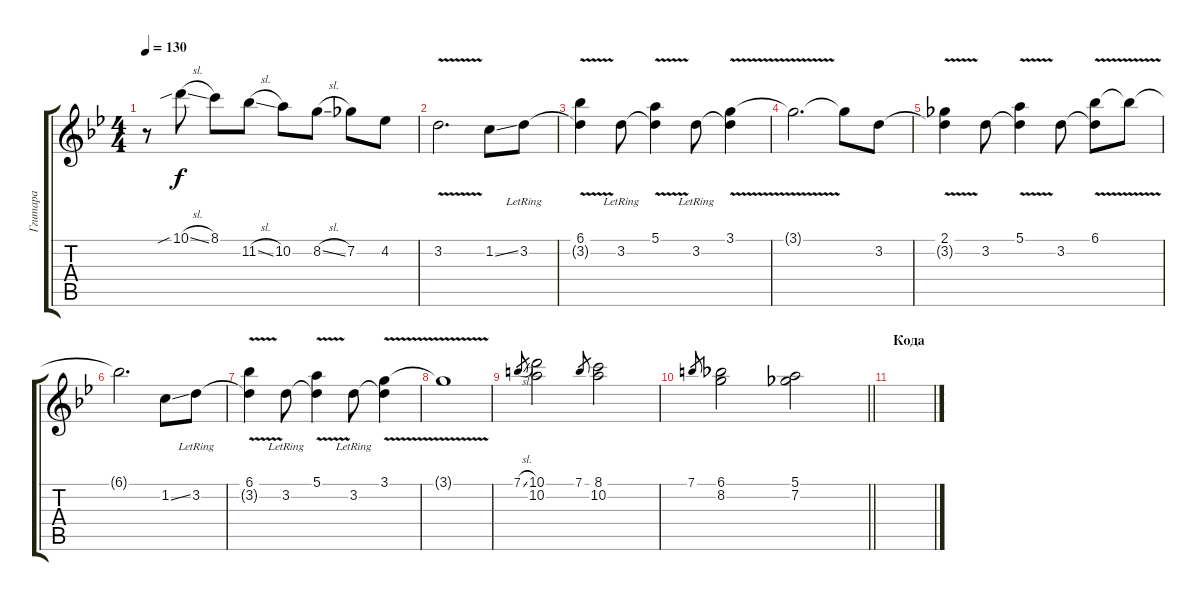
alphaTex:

\track ("Ггитара" "Ггитара") {instrument acousticguitarsteel}
\staff {score tabs}
\tuning (E4 B3 G3 D3 A2 E2) {hide}
\ts (4 4)
\tempo 130
\clef g2
\ks gminor
r.8{dy f} 10.1{sib sl}.8 8.1.8 11.2{sl}.8 10.2.8 8.2{sl}.8 7.2.8 4.2.8 |
3.2{v}.2{d} 1.2{ss}.8 3.2{lr}.8 |
(6.1{v} 3.2{t}).4 3.2{lr}.8 (5.1{v} 3.2{t}).4 3.2{lr}.8 (3.1{v} 3.2{t}).4 |
3.1{t}.2{d} 3.1{t}.8 3.2.8 |
(2.1{v} 3.2{t}).4 3.2.8 (5.1{v} 3.2{t}).4 3.2.8 (6.1{v} 3.2{t}).8 6.1{t}.8 |
6.1{t}.2{d} 1.2{ss}.8 3.2{lr}.8 |
(6.1{v} 3.2{t}).4 3.2{lr}.8 (5.1{v} 3.2{t}).4 3.2{lr}.8 (3.1{v} 3.2{t}).4 |
3.1{t}.1 |
7.1{sl}.8{gr} (10.1 10.2).2 7.1.8{gr} (8.1 10.2).2 |
\barLineRight lightlight
7.1.8{gr} (6.1 8.2).2 (5.1 7.2).2 |
\section ("" "Кода")
